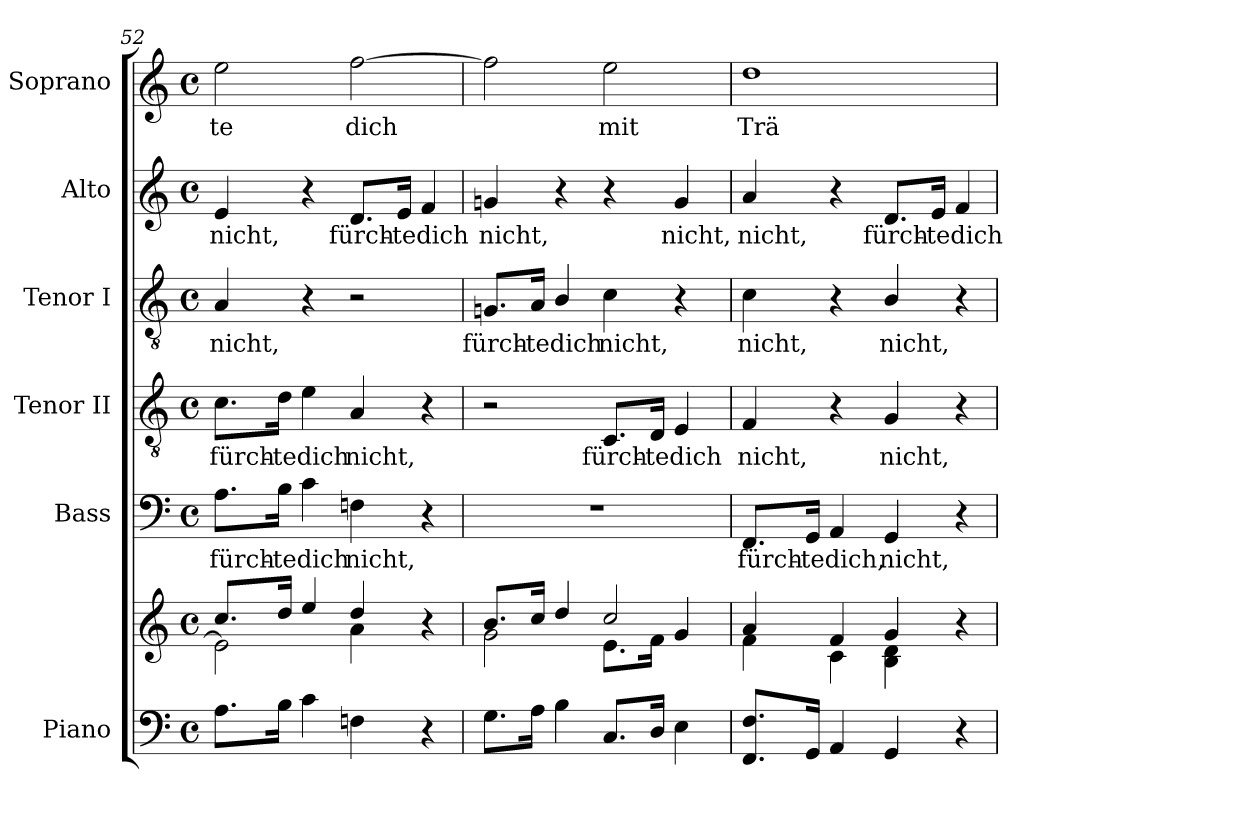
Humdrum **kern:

**kern	**kern	**kern	**text	**kern	**text	**kern	**text	**kern	**text	**kern	**text
*part6	*part6	*part5	*part5	*part4	*part4	*part3	*part3	*part2	*part2	*part1	*part1
*staff7	*staff6	*staff5	*staff5	*staff4	*staff4	*staff3	*staff3	*staff2	*staff2	*staff1	*staff1
*I"Piano	*	*I"Bass	*	*I"Tenor II	*	*I"Tenor I	*	*I"Alto	*	*I"Soprano	*
*I'Pno.	*	*I'B.	*	*I'T.	*	*I'T.	*	*I'A.	*	*I'S.	*
*clefF4	*clefG2	*clefF4	*	*clefGv2	*	*clefGv2	*	*clefG2	*	*clefG2	*
*	*	*	*	*ITrd7c12	*	*ITrd7c12	*	*	*	*	*
*k[]	*k[]	*k[]	*	*k[]	*	*k[]	*	*k[]	*	*k[]	*
*C:	*C:	*C:	*	*C:	*	*C:	*	*C:	*	*C:	*
*M4/4	*M4/4	*M4/4	*	*M4/4	*	*M4/4	*	*M4/4	*	*M4/4	*
*met(c)	*met(c)	*met(c)	*	*met(c)	*	*met(c)	*	*met(c)	*	*met(c)	*
=52	=52	=52	=52	=52	=52	=52	=52	=52	=52	=52	=52
*	*^	*	*	*	*	*	*	*	*	*	*
!	!	!	!	!LO:LY:b:color=#000000	!	!	!	!	!	!	!	!
!	!	!	!	!	!	!LO:LY:b:color=#000000	!	!	!	!	!	!
!	!	!	!	!	!	!	!	!LO:LY:b:color=#000000	!	!	!	!
!	!	!	!	!	!	!	!	!	!	!LO:LY:b:color=#000000	!	!
!	!	!	!	!	!	!	!	!	!	!	!	!LO:LY:b:color=#000000
8.Ai\L	8.cci/L	2ei\]	8.Ai\L	fürch-	8.Ci\L	fürch-	4AAi/	nicht,	4ei/	nicht,	2eei\	-te
!	!	!	!	!LO:LY:b:color=#000000	!	!	!	!	!	!	!	!
!	!	!	!	!	!	!LO:LY:b:color=#000000	!	!	!	!	!	!
16Bi\Jk	16ddi/Jk	.	16Bi\Jk	-te	16Di\Jk	-te	.	.	.	.	.	.
!	!	!	!	!LO:LY:b:color=#000000	!	!	!	!	!	!	!	!
!	!	!	!	!	!	!LO:LY:b:color=#000000	!	!	!	!	!	!
4ci\	4eei/	.	4ci\	dich	4Ei\	dich	4r	.	4r	.	.	.
!	!	!	!	!LO:LY:b:color=#000000	!	!	!	!	!	!	!	!
!	!	!	!	!	!	!LO:LY:b:color=#000000	!	!	!	!	!	!
!	!	!	!	!	!	!	!	!	!	!LO:LY:b:color=#000000	!	!
!	!	!	!	!	!	!	!	!	!	!	!	!LO:LY:b:color=#000000
4Fni\	4ddi/	4ai\	4Fni\	nicht,	4AAi/	nicht,	2r	.	8.di/L	fürch-	[2ffi\	dich
!	!	!	!	!	!	!	!	!	!	!LO:LY:b:color=#000000	!	!
.	.	.	.	.	.	.	.	.	16ei/Jk	-te	.	.
!	!	!	!	!	!	!	!	!	!	!LO:LY:b:color=#000000	!	!
4r	4r	4ryy	4r	.	4r	.	.	.	4fi/	dich	.	.
=53	=53	=53	=53	=53	=53	=53	=53	=53	=53	=53	=53	=53
!	!	!	!	!	!	!	!	!LO:LY:b:color=#000000	!	!	!	!
!	!	!	!	!	!	!	!	!	!	!LO:LY:b:color=#000000	!	!
8.Gi\L	8.bi/L	2gi\	1r	.	2r	.	8.GGni/L	fürch-	4gni/	nicht,	2ffi\]	.
!	!	!	!	!	!	!	!	!LO:LY:b:color=#000000	!	!	!	!
16Ai\Jk	16cci/Jk	.	.	.	.	.	16AAi/Jk	-te	.	.	.	.
!	!	!	!	!	!	!	!	!LO:LY:b:color=#000000	!	!	!	!
4Bi\	4ddi/	.	.	.	.	.	4BBi/	dich	4r	.	.	.
!	!	!	!	!	!	!LO:LY:b:color=#000000	!	!	!	!	!	!
!	!	!	!	!	!	!	!	!LO:LY:b:color=#000000	!	!	!	!
!	!	!	!	!	!	!	!	!	!	!	!	!LO:LY:b:color=#000000
8.Ci/L	2cci/	8.ei\L	.	.	8.CCi/L	fürch-	4Ci\	nicht,	4r	.	2eei\	mit
!	!	!	!	!	!	!LO:LY:b:color=#000000	!	!	!	!	!	!
16Di/Jk	.	16fi\Jk	.	.	16DDi/Jk	-te	.	.	.	.	.	.
!	!	!	!	!	!	!LO:LY:b:color=#000000	!	!	!	!	!	!
!	!	!	!	!	!	!	!	!	!	!LO:LY:b:color=#000000	!	!
4Ei\	.	4gi/	.	.	4EEi/	dich	4r	.	4gi/	nicht,	.	.
!!LO:PB:g=z
=54	=54	=54	=54	=54	=54	=54	=54	=54	=54	=54	=54	=54
!	!	!	!	!LO:LY:b:color=#000000	!	!	!	!	!	!	!	!
!	!	!	!	!	!	!LO:LY:b:color=#000000	!	!	!	!	!	!
!	!	!	!	!	!	!	!	!LO:LY:b:color=#000000	!	!	!	!
!	!	!	!	!	!	!	!	!	!	!LO:LY:b:color=#000000	!	!
!	!	!	!	!	!	!	!	!	!	!	!	!LO:LY:b:color=#000000
8.FFi/ 8.FiL	4ai/	4fi\	8.FFi/L	fürch-	4FFi/	nicht,	4Ci\	nicht,	4ai/	nicht,	1ddi	Trä-
!	!	!	!	!LO:LY:b:color=#000000	!	!	!	!	!	!	!	!
16GGi/Jk	.	.	16GGi/Jk	-te	.	.	.	.	.	.	.	.
!	!	!	!	!LO:LY:b:color=#000000	!	!	!	!	!	!	!	!
4AAi/	4fi/	4ci\	4AAi/	dich,	4r	.	4r	.	4r	.	.	.
!	!	!	!	!LO:LY:b:color=#000000	!	!	!	!	!	!	!	!
!	!	!	!	!	!	!LO:LY:b:color=#000000	!	!	!	!	!	!
!	!	!	!	!	!	!	!	!LO:LY:b:color=#000000	!	!	!	!
!	!	!	!	!	!	!	!	!	!	!LO:LY:b:color=#000000	!	!
4GGi/	4gi/	4Bi\ 4di	4GGi/	nicht,	4GGi/	nicht,	4BBi/	nicht,	8.di/L	fürch-	.	.
!	!	!	!	!	!	!	!	!	!	!LO:LY:b:color=#000000	!	!
.	.	.	.	.	.	.	.	.	16ei/Jk	-te	.	.
!	!	!	!	!	!	!	!	!	!	!LO:LY:b:color=#000000	!	!
4r	4r	4ryy	4r	.	4r	.	4r	.	4fi/	dich	.	.
*	*v	*v	*	*	*	*	*	*	*	*	*	*
=	=	=	=	=	=	=	=	=	=	=	=
*-	*-	*-	*-	*-	*-	*-	*-	*-	*-	*-	*-
